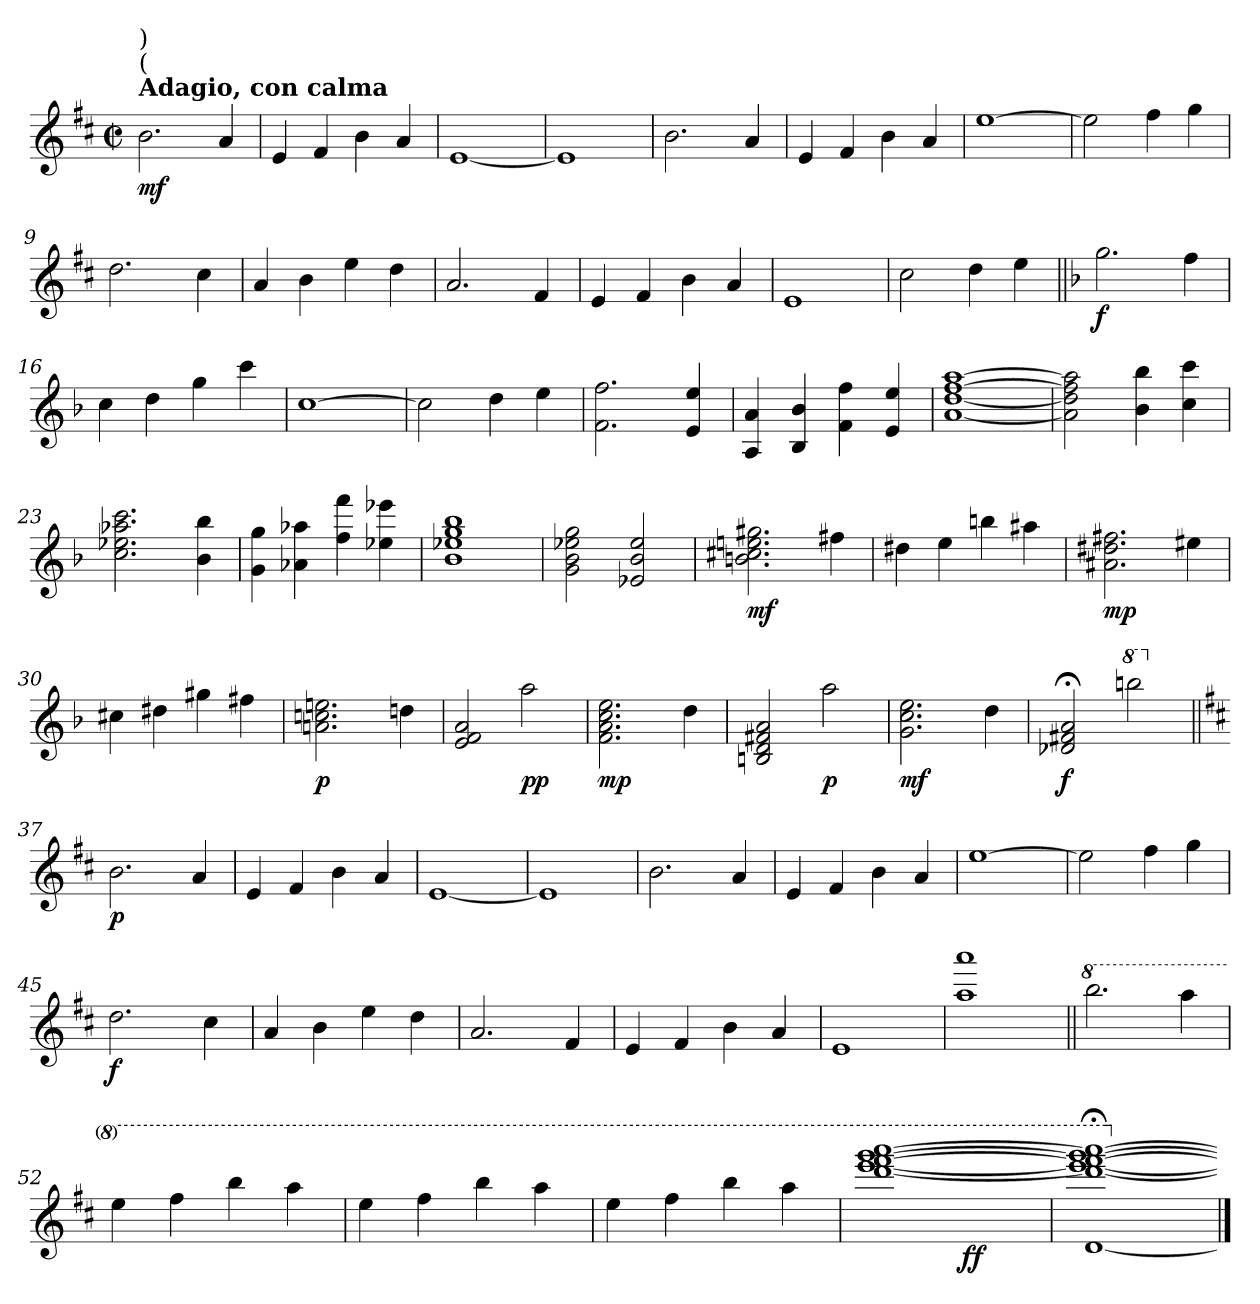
**kern	**dynam
*part1	*part1
*staff1	*staff1
*clefG2	*
*k[f#c#]	*
*D:	*
*M2/2	*
*met(c|)	*
*MM136	*
=1	=1
!LO:TX:a:B:t=Adagio, con calma	!
!LO:TX:a:t=(	!
!LO:TX:a:t=)	!
!	!LO:DY:b
2.b\	mf
4a/	.
=2	=2
4e/	.
4f#/	.
4b\	.
4a/	.
=3	=3
[1e	.
=4	=4
1e]	.
!!LO:LB:g=z
=5	=5
2.b\	.
4a/	.
=6	=6
4e/	.
4f#/	.
4b\	.
4a/	.
=7	=7
[<1ee	.
=8	=8
2ee\]	.
4ff#\	.
4gg\	.
!!LO:LB:g=z
=9	=9
2.dd\	.
4cc#\	.
=10	=10
4a/	.
4b\	.
4ee\	.
4dd\	.
=11	=11
2.a/	.
4f#/	.
=12	=12
4e/	.
4f#/	.
4b\	.
4a/	.
!!LO:LB:g=z
=13	=13
1e	.
=14	=14
2cc#\	.
4dd\	.
4ee\	.
=15||	=15||
*k[b-]	*
*F:	*
!	!LO:DY:b
2.gg\	f
4ff\	.
=16	=16
4cc\	.
4dd\	.
4gg\	.
4ccc\	.
!!LO:LB:g=z
=17	=17
[1cc	.
=18	=18
2cc\]	.
4dd\	.
4ee\	.
=19	=19
2.f\ 2.ff\	.
4e/ 4ee/	.
=20	=20
4A/ 4a/	.
4B-/ 4b-/	.
4f\ 4ff\	.
4e/ 4ee/	.
!!LO:LB:g=z
=21	=21
[1a [1dd [1ff [1aa	.
=22	=22
2a\] 2dd\] 2ff\] 2aa\]	.
4b-\ 4bb-\	.
4cc\ 4ccc\	.
=23	=23
2.cc\ 2.ee-X\ 2.aa-X\ 2.ccc\	.
4b-\ 4bb-\	.
=24	=24
4g\ 4gg\	.
4a-X\ 4aa-X\	.
4ff\ 4fff\	.
4ee-X\ 4eee-X\	.
!!LO:LB:g=z
=25	=25
1b- 1ee-X 1gg 1bb-	.
=26	=26
2g\ 2b-\ 2ee-X\ 2gg\	.
2e-X/ 2b-/ 2ee-/	.
=27	=27
!	!LO:DY:b
2.bn\ 2.cc#X\ 2.eeni\ 2.gg#X\	mf
4ff#X\	.
=28	=28
4dd#X\	.
4ee\	.
4bbn\	.
4aa#X\	.
!!LO:PB:g=z
=29	=29
!	!LO:DY:b
2.a#X\ 2.dd#X\ 2.ff#X\	mp
4ee#X\	.
=30	=30
4cc#X\	.
4dd#X\	.
4gg#X\	.
4ff#X\	.
=31	=31
!	!LO:DY:b
2.ani\ 2.ccni\ 2.eeni\	p
4ddni\	.
=32	=32
2e/ 2f/ 2a/	.
!	!LO:DY:b
2aa\	pp
!!LO:LB:g=z
=33	=33
!	!LO:DY:b
2.f\ 2.a\ 2.cc\ 2.ee\	mp
4dd\	.
=34	=34
2Bn/ 2d/ 2f#X/ 2a/	.
!	!LO:DY:b
2aa\	p
=35	=35
!	!LO:DY:b
2.g\ 2.cc\ 2.ee\	mf
4dd\	.
=36	=36
!	!LO:DY:b
2d-X/;< 2f#X/;< 2a/;<	f
*8va	*
2bbbn\	.
!!LO:LB:g=z
=37||	=37||
*k[f#c#]	*
*D:	*
*X8va	*
!	!LO:DY:b
2.b\	p
4a/	.
=38	=38
4e/	.
4f#/	.
4b\	.
4a/	.
=39	=39
[1e	.
=40	=40
1e]	.
!!LO:LB:g=z
=41	=41
2.b\	.
4a/	.
=42	=42
4e/	.
4f#/	.
4b\	.
4a/	.
=43	=43
[1ee	.
=44	=44
2ee\]	.
4ff#\	.
4gg\	.
!!LO:LB:g=z
=45	=45
!	!LO:DY:b
2.dd\	f
4cc#\	.
=46	=46
4a/	.
4b\	.
4ee\	.
4dd\	.
=47	=47
2.a/	.
4f#/	.
=48	=48
4e/	.
4f#/	.
4b\	.
4a/	.
!!LO:LB:g=z
=49	=49
1e	.
=50	=50
1aa 1aaa	.
=51||	=51||
*8va	*
2.bbb\	.
4aaa\	.
=52	=52
4eee\	.
4fff#\	.
4bbb\	.
4aaa\	.
!!LO:LB:g=z
=53	=53
4eee\	.
4fff#\	.
4bbb\	.
4aaa\	.
=54	=54
4eee\	.
4fff#\	.
4bbb\	.
4aaa\	.
=55	=55
*^	*
[1dddd [1eeee [1ffff# [1gggg [1aaaa	2ryy	.
!	!	!LO:DY:b
.	2ryy	ff
*v	*v	*
=56	=56
[1dd;< 1dddd_;< 1eeee_;< 1ffff#_;< 1gggg_;< 1aaaa_;<	.
*X8va	*
==	==
*-	*-
